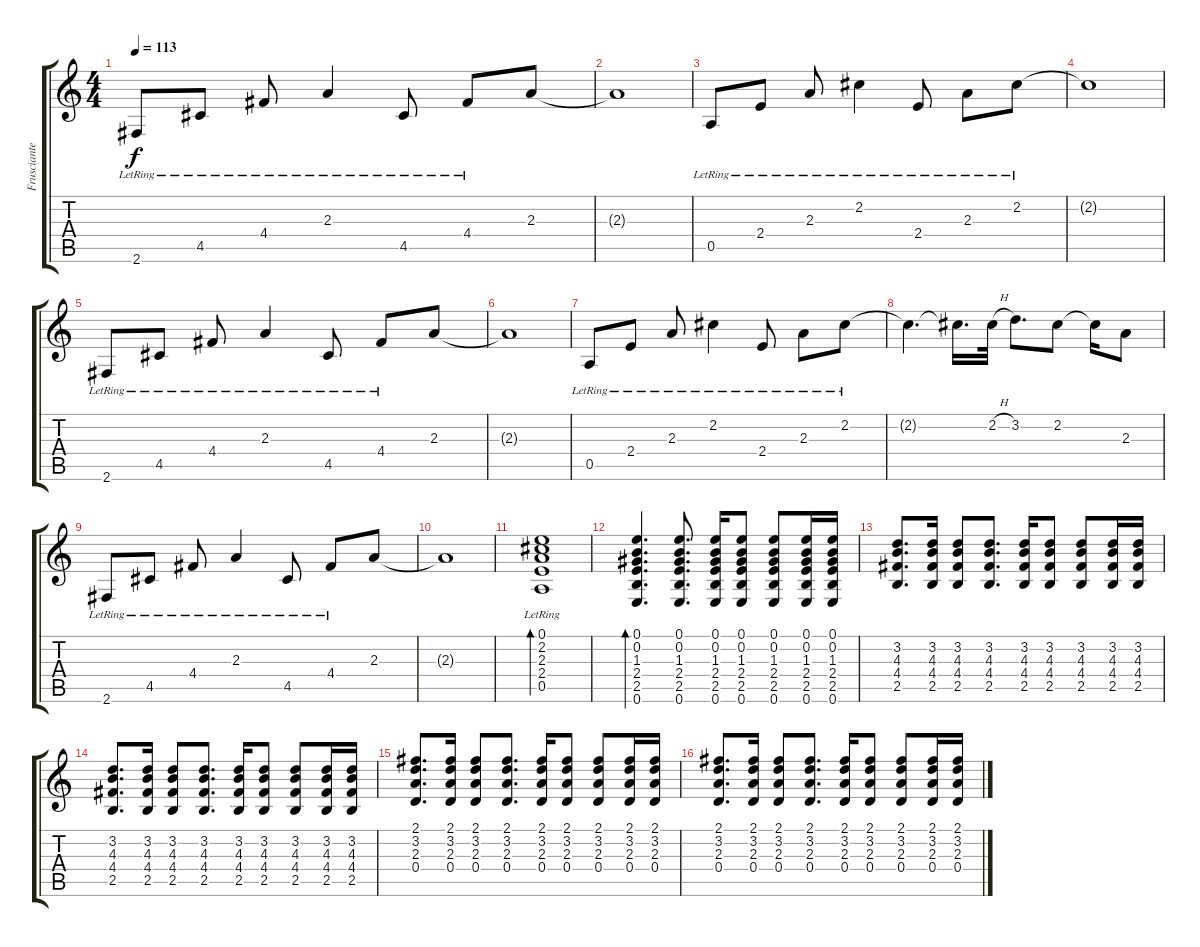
\track ("Frusciante 1" "Frusciante") {instrument electricguitarclean}
\staff {score tabs}
\tuning (E4 B3 G3 D3 A2 E2) {hide}
\ts (4 4)
\tempo 113
\clef g2
\ks c
2.6{lr}.8{dy f} 4.5{lr}.8 4.4{lr}.8 2.3{lr}.4 4.5{lr}.8 4.4{lr}.8 2.3.8 |
2.3{t}.1 |
0.5{lr}.8 2.4{lr}.8 2.3{lr}.8 2.2{lr}.4 2.4{lr}.8 2.3{lr}.8 2.2{lr}.8 |
2.2{t}.1 |
2.6{lr}.8 4.5{lr}.8 4.4{lr}.8 2.3{lr}.4 4.5{lr}.8 4.4{lr}.8 2.3.8 |
2.3{t}.1 |
0.5{lr}.8 2.4{lr}.8 2.3{lr}.8 2.2{lr}.4 2.4{lr}.8 2.3{lr}.8 2.2{lr}.8 |
2.2{t}.4{d} 2.2{t}.16{d} 2.2{h}.32 3.2.8{d} 2.2.8 2.2{t}.16 2.3.8 |
2.6{lr}.8 4.5{lr}.8 4.4{lr}.8 2.3{lr}.4 4.5{lr}.8 4.4{lr}.8 2.3.8 |
2.3{t}.1 |
(0.1 2.2 2.3 2.4 0.5{lr}).1{bd 120} |
(0.1 0.2 1.3 2.4 2.5 0.6).4{d bd 120} (0.1 0.2 1.3 2.4 2.5 0.6).8{d} (0.1 0.2 1.3 2.4 2.5 0.6).16 (0.1 0.2 1.3 2.4 2.5 0.6).8 (0.1 0.2 1.3 2.4 2.5 0.6).8 (0.1 0.2 1.3 2.4 2.5 0.6).16 (0.1 0.2 1.3 2.4 2.5 0.6).16 |
(3.2 4.3 4.4 2.5).8{d} (3.2 4.3 4.4 2.5).16 (3.2 4.3 4.4 2.5).8 (3.2 4.3 4.4 2.5).8{d} (3.2 4.3 4.4 2.5).16 (3.2 4.3 4.4 2.5).8 (3.2 4.3 4.4 2.5).8 (3.2 4.3 4.4 2.5).16 (3.2 4.3 4.4 2.5).16 |
(3.2 4.3 4.4 2.5).8{d} (3.2 4.3 4.4 2.5).16 (3.2 4.3 4.4 2.5).8 (3.2 4.3 4.4 2.5).8{d} (3.2 4.3 4.4 2.5).16 (3.2 4.3 4.4 2.5).8 (3.2 4.3 4.4 2.5).8 (3.2 4.3 4.4 2.5).16 (3.2 4.3 4.4 2.5).16 |
(2.1 3.2 2.3 0.4).8{d} (2.1 3.2 2.3 0.4).16 (2.1 3.2 2.3 0.4).8 (2.1 3.2 2.3 0.4).8{d} (2.1 3.2 2.3 0.4).16 (2.1 3.2 2.3 0.4).8 (2.1 3.2 2.3 0.4).8 (2.1 3.2 2.3 0.4).16 (2.1 3.2 2.3 0.4).16 |
(2.1 3.2 2.3 0.4).8{d} (2.1 3.2 2.3 0.4).16 (2.1 3.2 2.3 0.4).8 (2.1 3.2 2.3 0.4).8{d} (2.1 3.2 2.3 0.4).16 (2.1 3.2 2.3 0.4).8 (2.1 3.2 2.3 0.4).8 (2.1 3.2 2.3 0.4).16 (2.1 3.2 2.3 0.4).16
